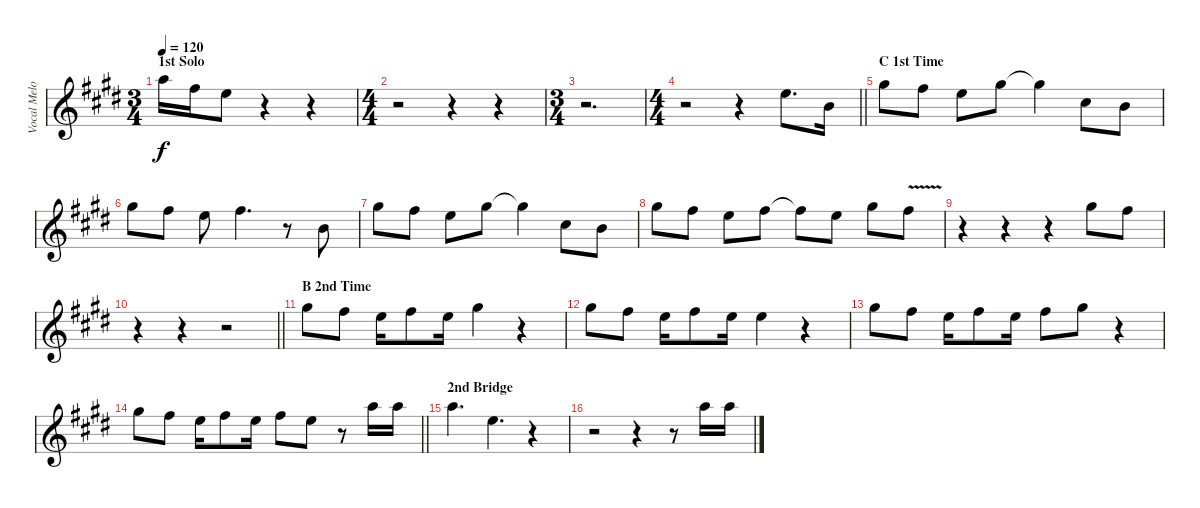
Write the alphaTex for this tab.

\track ("Vocal Melody" "Vocal Melo") {instrument overdrivenguitar}
\staff {score}
\tuning (E4 B3 G3 D3 A2 E2) {hide}
\ts (3 4)
\section ("" "1st Solo")
\tempo 120
\clef g2
\ks e
5.1.16{dy f} 2.1.16 0.1.8 r.4 r.4 |
\ts (4 4)
r.2 r.4 r.4 |
\ts (3 4)
r.2{d} |
\ts (4 4)
\barLineRight lightlight
r.2 r.4 0.1.8{d} 0.2.16 |
\section ("" "C 1st Time")
4.1.8 2.1.8 0.1.8 4.1.8 4.1{t}.4 2.2.8 0.2.8 |
4.1.8 2.1.8 0.1.8 2.1.4{d} r.8 0.2.8 |
4.1.8 2.1.8 0.1.8 4.1.8 4.1{t}.4 2.2.8 0.2.8 |
4.1.8 2.1.8 0.1.8 2.1.8 2.1{t}.8 0.1.8 4.1.8 2.1{v}.8 |
r.4 r.4 r.4 4.1.8 2.1.8 |
\barLineRight lightlight
r.4 r.4 r.2 |
\section ("" "B 2nd Time")
4.1.8 2.1.8 0.1.16 2.1.8 0.1.16 4.1.4 r.4 |
4.1.8 2.1.8 0.1.16 2.1.8 0.1.16 5.2.4 r.4 |
4.1.8 2.1.8 0.1.16 2.1.8 0.1.16 2.1.8 4.1.8 r.4 |
\barLineRight lightlight
4.1.8 2.1.8 0.1.16 2.1.8 0.1.16 2.1.8 5.2.8 r.8 5.1.16 5.1.16 |
\section ("" "2nd Bridge")
5.1.4{d} 0.1.4{d} r.4 |
r.2 r.4 r.8 5.1.16 5.1.16
